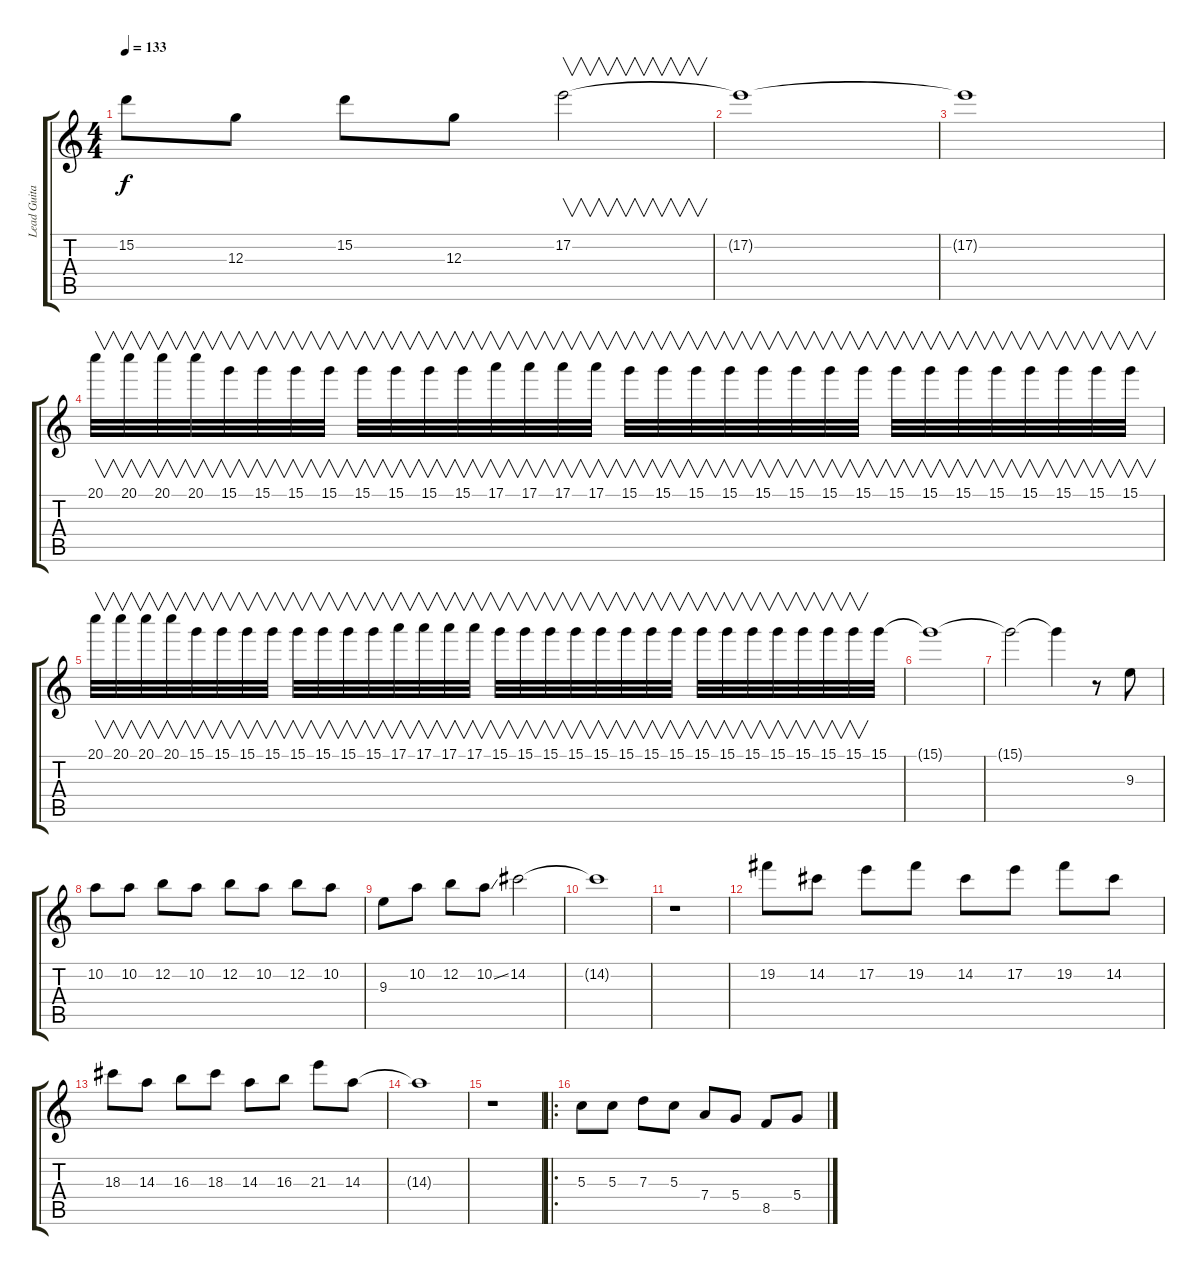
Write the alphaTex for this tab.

\track ("Lead Guitar" "Lead Guita") {instrument overdrivenguitar}
\staff {score tabs}
\tuning (E4 B3 G3 D3 A2 E2) {hide}
\ts (4 4)
\tempo 133
\clef g2
\ks c
15.2.8{dy f} 12.3.8 15.2.8 12.3.8 17.2.2{v} |
17.2{t}.1 |
17.2{t}.1 |
20.1.32{v} 20.1.32{v} 20.1.32{v} 20.1.32{v} 15.1.32{v} 15.1.32{v} 15.1.32{v} 15.1.32{v} 15.1.32{v} 15.1.32{v} 15.1.32{v} 15.1.32{v} 17.1.32{v} 17.1.32{v} 17.1.32{v} 17.1.32{v} 15.1.32{v} 15.1.32{v} 15.1.32{v} 15.1.32{v} 15.1.32{v} 15.1.32{v} 15.1.32{v} 15.1.32{v} 15.1.32{v} 15.1.32{v} 15.1.32{v} 15.1.32{v} 15.1.32{v} 15.1.32{v} 15.1.32{v} 15.1.32{v} |
20.1.32{v} 20.1.32{v} 20.1.32{v} 20.1.32{v} 15.1.32{v} 15.1.32{v} 15.1.32{v} 15.1.32{v} 15.1.32{v} 15.1.32{v} 15.1.32{v} 15.1.32{v} 17.1.32{v} 17.1.32{v} 17.1.32{v} 17.1.32{v} 15.1.32{v} 15.1.32{v} 15.1.32{v} 15.1.32{v} 15.1.32{v} 15.1.32{v} 15.1.32{v} 15.1.32{v} 15.1.32{v} 15.1.32{v} 15.1.32{v} 15.1.32{v} 15.1.32{v} 15.1.32{v} 15.1.32{v} 15.1.32 |
15.1{t}.1 |
15.1{t}.2 15.1{t}.4 r.8 9.3.8 |
10.2.8 10.2.8 12.2.8 10.2.8 12.2.8 10.2.8 12.2.8 10.2.8 |
9.3.8 10.2.8 12.2.8 10.2{ss}.8 14.2.2 |
14.2{t}.1 |
r.1 |
19.2.8 14.2.8 17.2.8 19.2.8 14.2.8 17.2.8 19.2.8 14.2.8 |
18.3.8 14.3.8 16.3.8 18.3.8 14.3.8 16.3.8 21.3.8 14.3.8 |
14.3{t}.1 |
r.1 |
\ro
5.3.8 5.3.8 7.3.8 5.3.8 7.4.8 5.4.8 8.5.8 5.4.8
